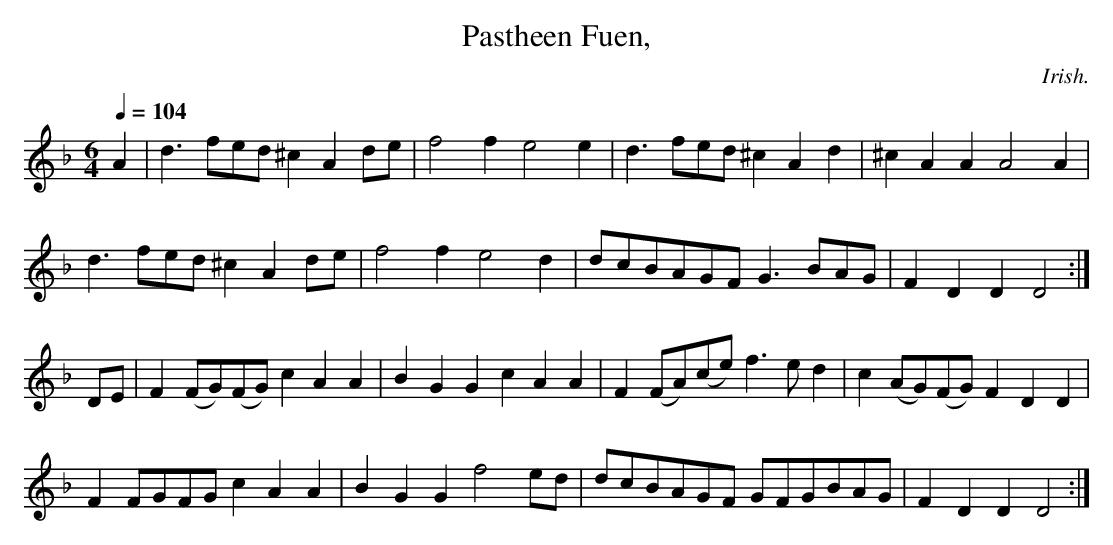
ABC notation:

X:1
T:Pastheen Fuen,
C:Irish.
M:6/4
L:1/8
Q:1/4=104
K:D Minor
A2|d3  fed ^c2A2de|f4  f2 e4  e2|d3  fed ^c2A2d2|^c2 A2  A2  A4  A2|
   d3  fed ^c2A2de|f4  f2 e4  d2|dcBAGF  G3 BAG| F2 D2  D2  D4   :|
DE|F2(FG)(FG) c2A2A2|B2G2G2 c2A2A2|F2(FA)(ce) f3 ed2| c2(AG)(FG) F2D2D2|
   F2 FGFG  c2A2A2|B2G2G2 f4  ed|dcBAGF  GFGBAG| F2 D2  D2  D4   :|
